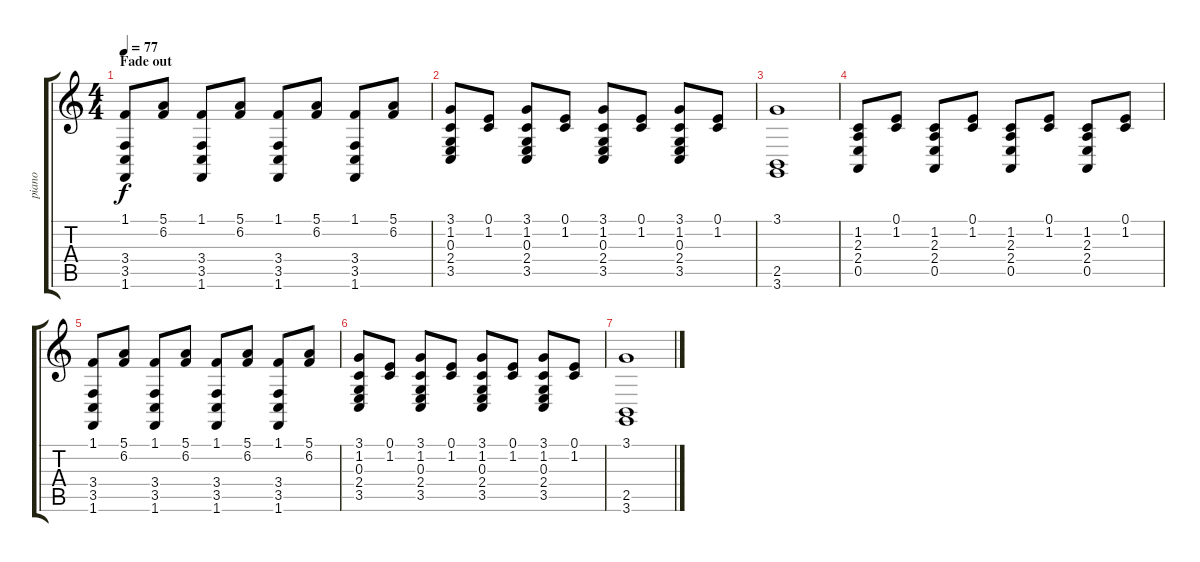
\track ("piano" "piano") {instrument honkytonkpiano}
\staff {score tabs}
\tuning (E4 B3 G3 D3 A2 E2) {hide}
\ts (4 4)
\section ("" "Fade out")
\tempo 77
\clef g2
\ks c
(1.1 3.4 3.5 1.6).8{dy f} (5.1 6.2).8 (1.1 3.4 3.5 1.6).8 (5.1 6.2).8 (1.1 3.4 3.5 1.6).8 (5.1 6.2).8 (1.1 3.4 3.5 1.6).8 (5.1 6.2).8 |
(3.1 1.2 0.3 2.4 3.5).8 (0.1 1.2).8 (3.1 1.2 0.3 2.4 3.5).8 (0.1 1.2).8 (3.1 1.2 0.3 2.4 3.5).8 (0.1 1.2).8 (3.1 1.2 0.3 2.4 3.5).8 (0.1 1.2).8 |
(3.1 2.5 3.6).1 |
(1.2 2.3 2.4 0.5).8 (0.1 1.2).8 (1.2 2.3 2.4 0.5).8 (0.1 1.2).8 (1.2 2.3 2.4 0.5).8 (0.1 1.2).8 (1.2 2.3 2.4 0.5).8 (0.1 1.2).8 |
(1.1 3.4 3.5 1.6).8 (5.1 6.2).8 (1.1 3.4 3.5 1.6).8 (5.1 6.2).8 (1.1 3.4 3.5 1.6).8 (5.1 6.2).8 (1.1 3.4 3.5 1.6).8 (5.1 6.2).8 |
(3.1 1.2 0.3 2.4 3.5).8 (0.1 1.2).8 (3.1 1.2 0.3 2.4 3.5).8 (0.1 1.2).8 (3.1 1.2 0.3 2.4 3.5).8 (0.1 1.2).8 (3.1 1.2 0.3 2.4 3.5).8 (0.1 1.2).8 |
(3.1 2.5 3.6).1
